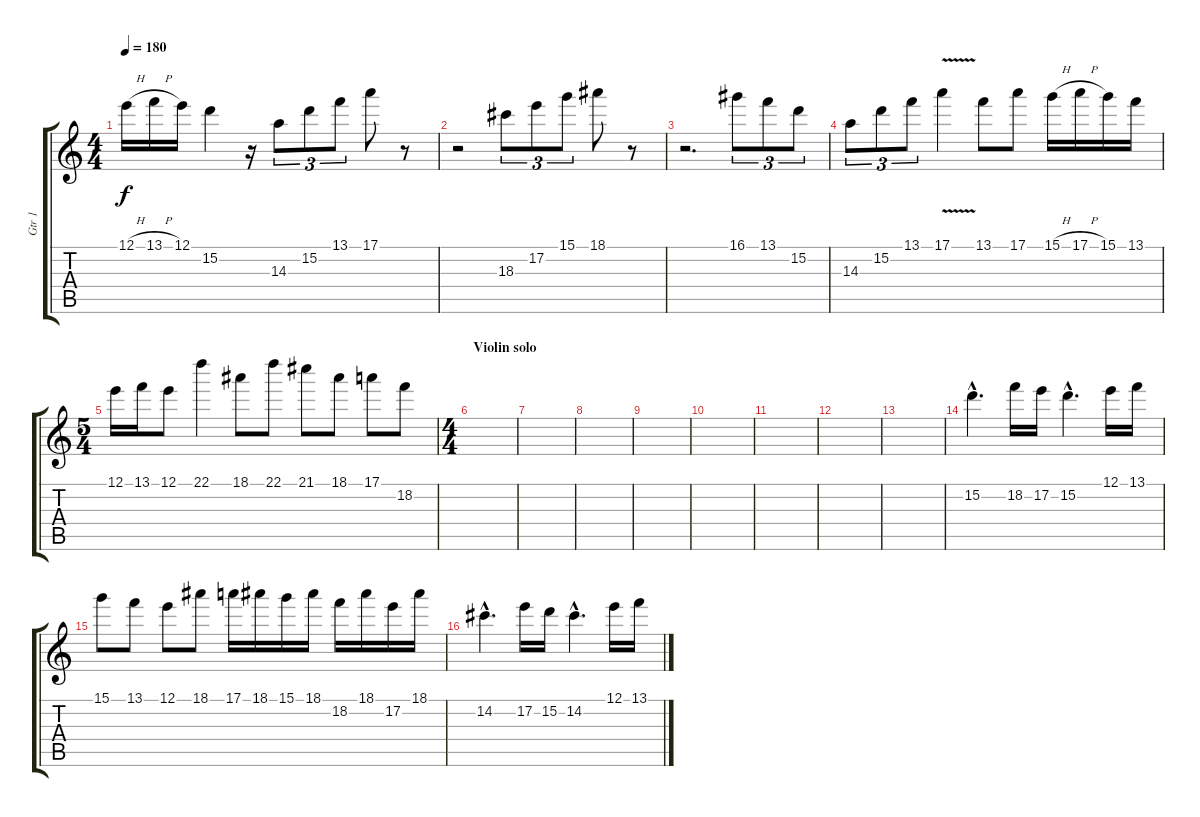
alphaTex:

\track ("Gtr 1" "Gtr 1") {instrument overdrivenguitar}
\staff {score tabs}
\tuning (E4 B3 G3 D3 A2 E2) {hide}
\ts (4 4)
\tempo 180
\clef g2
\ks c
12.1{h}.16{dy f} 13.1{h}.16 12.1.16 15.2.4 r.16 14.3.8{tu (3 2)} 15.2.8{tu (3 2)} 13.1.8{tu (3 2)} 17.1.8 r.8 |
r.2 18.3.8{tu (3 2)} 17.2.8{tu (3 2)} 15.1.8{tu (3 2)} 18.1.8 r.8 |
r.2{d} 16.1.8{tu (3 2)} 13.1.8{tu (3 2)} 15.2.8{tu (3 2)} |
14.3.8{tu (3 2)} 15.2.8{tu (3 2)} 13.1.8{tu (3 2)} 17.1{v}.4 13.1.8 17.1.8 15.1{h}.16 17.1{h}.16 15.1.16 13.1.16 |
\ts (5 4)
12.1.16 13.1.16 12.1.8 22.1.4 18.1.8 22.1.8 21.1.8 18.1.8 17.1.8 18.2.8 |
\ts (4 4)
\section ("" "Violin solo")
|
|
|
|
|
|
|
|
15.2{hac}.4{d} 18.2.16 17.2.16 15.2{hac}.4{d} 12.1.16 13.1.16 |
15.1.8 13.1.8 12.1.8 18.1.8 17.1.16 18.1.16 15.1.16 18.1.16 18.2.16 18.1.16 17.2.16 18.1.16 |
14.2{hac}.4{d} 17.2.16 15.2.16 14.2{hac}.4{d} 12.1.16 13.1.16
